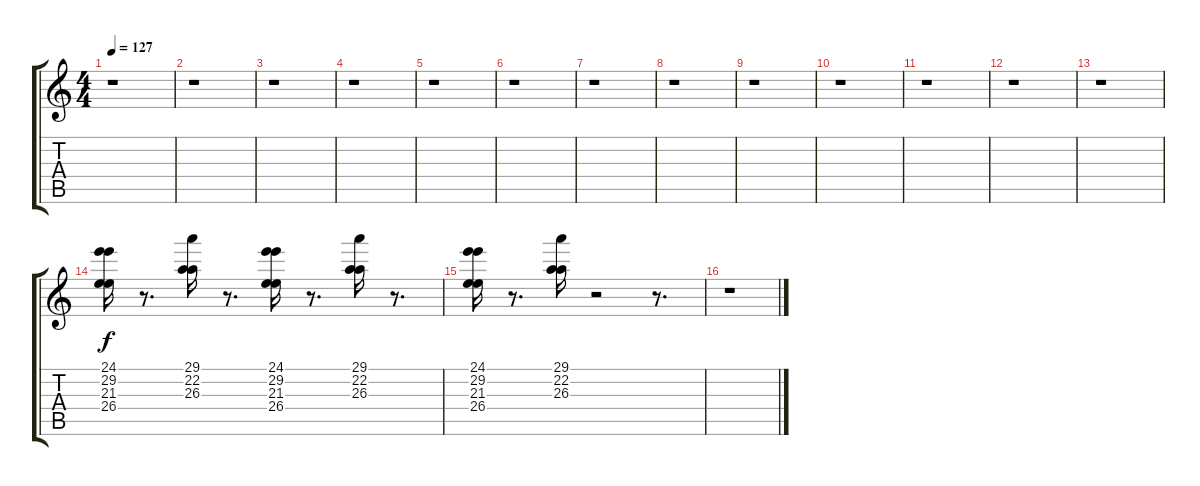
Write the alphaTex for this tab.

\track "" {instrument stringensemble1}
\staff {score tabs}
\tuning (E4 B3 G3 D3 A2 E2) {hide}
\ts (4 4)
\tempo 127
\clef g2
\ks c
r.1{dy f} |
r.1 |
r.1 |
r.1 |
r.1 |
r.1 |
r.1 |
r.1 |
r.1 |
r.1 |
r.1 |
r.1 |
r.1 |
(24.1 29.2 21.3 26.4).16 r.8{d} (29.1 22.2 26.3).16 r.8{d} (24.1 29.2 21.3 26.4).16 r.8{d} (29.1 22.2 26.3).16 r.8{d} |
(24.1 29.2 21.3 26.4).16 r.8{d} (29.1 22.2 26.3).16 r.2 r.8{d} |
r.1
